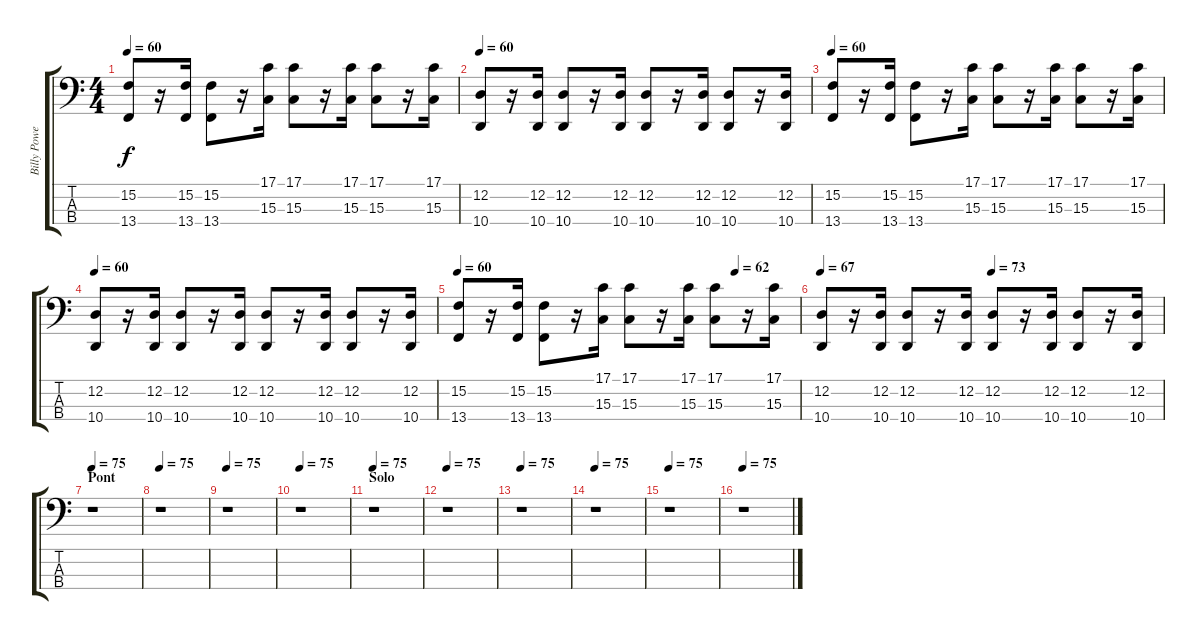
\track ("Billy Powell (keyboard left hand)" "Billy Powe") {instrument acousticgrandpiano}
\staff {score tabs}
\tuning (G2 D2 A1 E1) {hide}
\ts (4 4)
\tempo 60
\clef f4
\ks c
(15.2 13.4).8{dy f} r.16 (15.2 13.4).16 (15.2 13.4).8 r.16 (17.1 15.3).16 (17.1 15.3).8 r.16 (17.1 15.3).16 (17.1 15.3).8 r.16 (17.1 15.3).16 |
\tempo 60
(12.2 10.4).8 r.16 (12.2 10.4).16 (12.2 10.4).8 r.16 (12.2 10.4).16 (12.2 10.4).8 r.16 (12.2 10.4).16 (12.2 10.4).8 r.16 (12.2 10.4).16 |
\tempo 60
(15.2 13.4).8 r.16 (15.2 13.4).16 (15.2 13.4).8 r.16 (17.1 15.3).16 (17.1 15.3).8 r.16 (17.1 15.3).16 (17.1 15.3).8 r.16 (17.1 15.3).16 |
\tempo 60
(12.2 10.4).8 r.16 (12.2 10.4).16 (12.2 10.4).8 r.16 (12.2 10.4).16 (12.2 10.4).8 r.16 (12.2 10.4).16 (12.2 10.4).8 r.16 (12.2 10.4).16 |
\tempo 60
\tempo (62 0.8125)
(15.2 13.4).8 r.16 (15.2 13.4).16 (15.2 13.4).8 r.16 (17.1 15.3).16 (17.1 15.3).8 r.16 (17.1 15.3).16 (17.1 15.3).8 r.16 (17.1 15.3).16 |
\tempo 67
\tempo (73 0.5)
(12.2 10.4).8 r.16 (12.2 10.4).16 (12.2 10.4).8 r.16 (12.2 10.4).16 (12.2 10.4).8 r.16 (12.2 10.4).16 (12.2 10.4).8 r.16 (12.2 10.4).16 |
\section ("" "Pont")
\tempo 75
r.1 |
\tempo 75
r.1 |
\tempo 75
r.1 |
\tempo 75
r.1 |
\section ("" "Solo")
\tempo 75
r.1 |
\tempo 75
r.1 |
\tempo 75
r.1 |
\tempo 75
r.1 |
\tempo 75
r.1 |
\tempo 75
r.1
